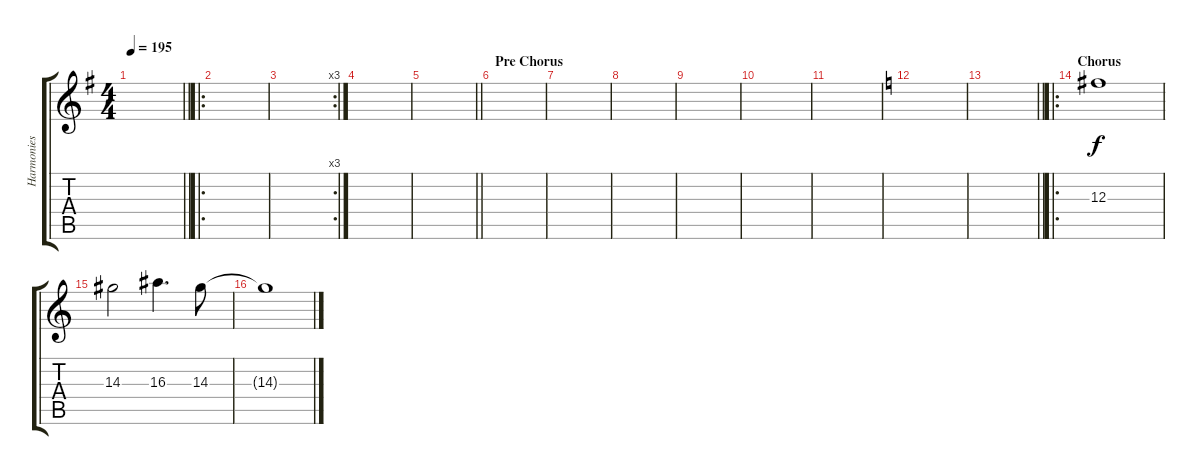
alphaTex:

\track ("Harmonies Guitar" "Harmonies ") {instrument distortionguitar}
\staff {score tabs}
\tuning (Eb4 Bb3 Gb3 Db3 Ab2 Eb2) {hide}
\ts (4 4)
\tempo 195
\clef g2
\barLineRight lightlight
\ks g
|
\ro
|
\rc 3
|
|
\barLineRight lightlight
|
\section ("" "Pre Chorus")
|
|
|
|
|
|
\ks c
|
\barLineRight lightlight
|
\ro
\section ("" "Chorus")
12.3.1 |
14.3.2 16.3.4{d} 14.3.8 |
14.3{t}.1
